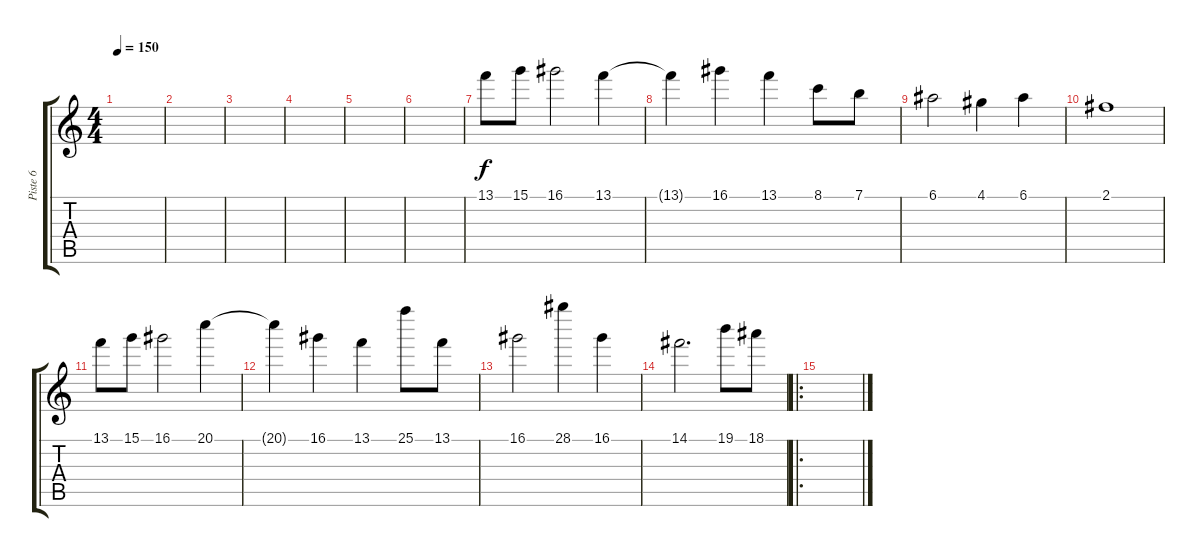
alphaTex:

\track ("Piste 6" "Piste 6") {instrument distortionguitar}
\staff {score tabs}
\tuning (E4 B3 G3 D3 A2 E2) {hide}
\ts (4 4)
\tempo 150
\clef g2
\ks c
|
|
|
|
|
|
13.1.8 15.1.8 16.1.2 13.1.4 |
13.1{t}.4 16.1.4 13.1.4 8.1.8 7.1.8 |
6.1.2 4.1.4 6.1.4 |
2.1.1 |
13.1.8 15.1.8 16.1.2 20.1.4 |
20.1{t}.4 16.1.4 13.1.4 25.1.8 13.1.8 |
16.1.2 28.1.4 16.1.4 |
14.1.2{d} 19.1.8 18.1.8 |
\ro
